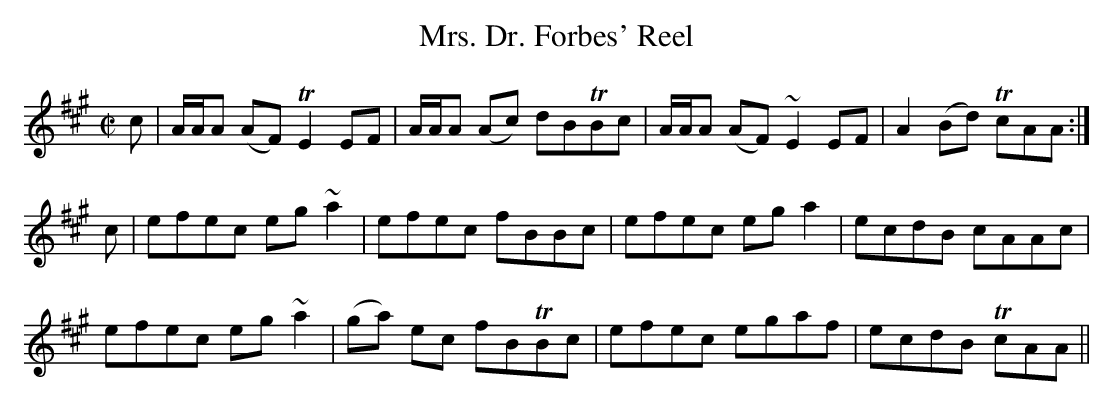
X:1
T:Mrs. Dr. Forbes' Reel
M:C|
L:1/8
K:A
c|A/A/A (AF) TE2 EF|A/A/A (Ac) dBTBc|A/A/A (AF) ~E2 EF|A2 (Bd) TcAA:|
c|efec eg ~a2|efec fBBc|efec eg a2|ecdB cAAc|
efec eg ~a2|(ga) ec fBTBc|efec egaf|ecdB TcAA||
